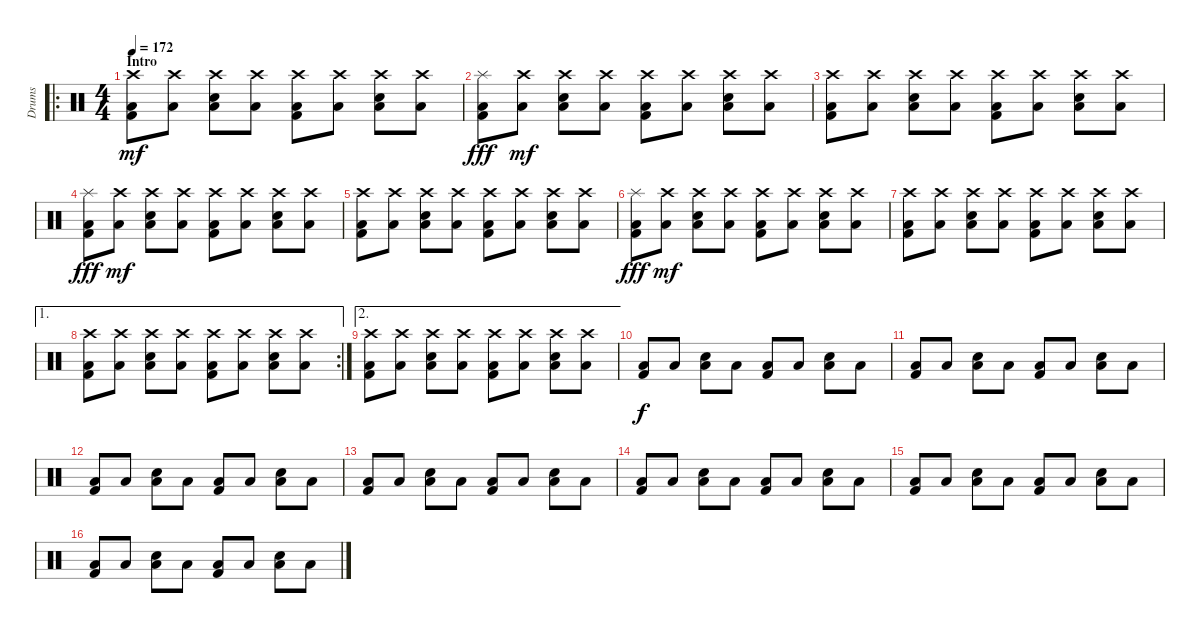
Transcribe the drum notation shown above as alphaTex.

\track ("Drums" "Drums") {instrument percussion}
\staff {score}
\articulation defaults
\ro
\ts (4 4)
\section ("" "Intro")
\tempo 172
\clef neutral
\ks c
("Crash high (hit)" "Low Floor Tom (hit)" "Kick (hit) 2").8{dy mf} ("Crash high (hit)" "Low Floor Tom (hit)").8 ("Crash high (hit)" "Low Floor Tom (hit)" "Electric Snare (hit)").8 ("Crash high (hit)" "Low Floor Tom (hit)").8 ("Crash high (hit)" "Low Floor Tom (hit)" "Kick (hit) 2").8 ("Crash high (hit)" "Low Floor Tom (hit)").8 ("Crash high (hit)" "Low Floor Tom (hit)" "Electric Snare (hit)").8 ("Crash high (hit)" "Low Floor Tom (hit)").8 |
("Splash (hit)" "Low Floor Tom (hit)" "Kick (hit) 2").8{dy fff} ("Crash high (hit)" "Low Floor Tom (hit)").8{dy mf} ("Crash high (hit)" "Low Floor Tom (hit)" "Electric Snare (hit)").8 ("Crash high (hit)" "Low Floor Tom (hit)").8 ("Crash high (hit)" "Low Floor Tom (hit)" "Kick (hit) 2").8 ("Crash high (hit)" "Low Floor Tom (hit)").8 ("Crash high (hit)" "Low Floor Tom (hit)" "Electric Snare (hit)").8 ("Crash high (hit)" "Low Floor Tom (hit)").8 |
("Crash high (hit)" "Low Floor Tom (hit)" "Kick (hit) 2").8 ("Crash high (hit)" "Low Floor Tom (hit)").8 ("Crash high (hit)" "Low Floor Tom (hit)" "Electric Snare (hit)").8 ("Crash high (hit)" "Low Floor Tom (hit)").8 ("Crash high (hit)" "Low Floor Tom (hit)" "Kick (hit) 2").8 ("Crash high (hit)" "Low Floor Tom (hit)").8 ("Crash high (hit)" "Low Floor Tom (hit)" "Electric Snare (hit)").8 ("Crash high (hit)" "Low Floor Tom (hit)").8 |
("Splash (hit)" "Low Floor Tom (hit)" "Kick (hit) 2").8{dy fff} ("Crash high (hit)" "Low Floor Tom (hit)").8{dy mf} ("Crash high (hit)" "Low Floor Tom (hit)" "Electric Snare (hit)").8 ("Crash high (hit)" "Low Floor Tom (hit)").8 ("Crash high (hit)" "Low Floor Tom (hit)" "Kick (hit) 2").8 ("Crash high (hit)" "Low Floor Tom (hit)").8 ("Crash high (hit)" "Low Floor Tom (hit)" "Electric Snare (hit)").8 ("Crash high (hit)" "Low Floor Tom (hit)").8 |
("Crash high (hit)" "Low Floor Tom (hit)" "Kick (hit) 2").8 ("Crash high (hit)" "Low Floor Tom (hit)").8 ("Crash high (hit)" "Low Floor Tom (hit)" "Electric Snare (hit)").8 ("Crash high (hit)" "Low Floor Tom (hit)").8 ("Crash high (hit)" "Low Floor Tom (hit)" "Kick (hit) 2").8 ("Crash high (hit)" "Low Floor Tom (hit)").8 ("Crash high (hit)" "Low Floor Tom (hit)" "Electric Snare (hit)").8 ("Crash high (hit)" "Low Floor Tom (hit)").8 |
("Splash (hit)" "Low Floor Tom (hit)" "Kick (hit) 2").8{dy fff} ("Crash high (hit)" "Low Floor Tom (hit)").8{dy mf} ("Crash high (hit)" "Low Floor Tom (hit)" "Electric Snare (hit)").8 ("Crash high (hit)" "Low Floor Tom (hit)").8 ("Crash high (hit)" "Low Floor Tom (hit)" "Kick (hit) 2").8 ("Crash high (hit)" "Low Floor Tom (hit)").8 ("Crash high (hit)" "Low Floor Tom (hit)" "Electric Snare (hit)").8 ("Crash high (hit)" "Low Floor Tom (hit)").8 |
("Crash high (hit)" "Low Floor Tom (hit)" "Kick (hit) 2").8 ("Crash high (hit)" "Low Floor Tom (hit)").8 ("Crash high (hit)" "Low Floor Tom (hit)" "Electric Snare (hit)").8 ("Crash high (hit)" "Low Floor Tom (hit)").8 ("Crash high (hit)" "Low Floor Tom (hit)" "Kick (hit) 2").8 ("Crash high (hit)" "Low Floor Tom (hit)").8 ("Crash high (hit)" "Low Floor Tom (hit)" "Electric Snare (hit)").8 ("Crash high (hit)" "Low Floor Tom (hit)").8 |
\ae 1
\rc 2
("Crash high (hit)" "Low Floor Tom (hit)" "Kick (hit) 2").8 ("Crash high (hit)" "Low Floor Tom (hit)").8 ("Crash high (hit)" "Low Floor Tom (hit)" "Electric Snare (hit)").8 ("Crash high (hit)" "Low Floor Tom (hit)").8 ("Crash high (hit)" "Low Floor Tom (hit)" "Kick (hit) 2").8 ("Crash high (hit)" "Low Floor Tom (hit)").8 ("Crash high (hit)" "Low Floor Tom (hit)" "Electric Snare (hit)").8 ("Crash high (hit)" "Low Floor Tom (hit)").8 |
\ae 2
("Crash high (hit)" "Low Floor Tom (hit)" "Kick (hit) 2").8 ("Crash high (hit)" "Low Floor Tom (hit)").8 ("Crash high (hit)" "Low Floor Tom (hit)" "Electric Snare (hit)").8 ("Crash high (hit)" "Low Floor Tom (hit)").8 ("Crash high (hit)" "Low Floor Tom (hit)" "Kick (hit) 2").8 ("Crash high (hit)" "Low Floor Tom (hit)").8 ("Crash high (hit)" "Low Floor Tom (hit)" "Electric Snare (hit)").8 ("Crash high (hit)" "Low Floor Tom (hit)").8 |
("Low Floor Tom (hit)" "Kick (hit) 2").8{dy f} "Low Floor Tom (hit)".8 ("Low Floor Tom (hit)" "Electric Snare (hit)").8 "Low Floor Tom (hit)".8 ("Low Floor Tom (hit)" "Kick (hit) 2").8 "Low Floor Tom (hit)".8 ("Low Floor Tom (hit)" "Electric Snare (hit)").8 "Low Floor Tom (hit)".8 |
("Low Floor Tom (hit)" "Kick (hit) 2").8 "Low Floor Tom (hit)".8 ("Low Floor Tom (hit)" "Electric Snare (hit)").8 "Low Floor Tom (hit)".8 ("Low Floor Tom (hit)" "Kick (hit) 2").8 "Low Floor Tom (hit)".8 ("Low Floor Tom (hit)" "Electric Snare (hit)").8 "Low Floor Tom (hit)".8 |
("Low Floor Tom (hit)" "Kick (hit) 2").8 "Low Floor Tom (hit)".8 ("Low Floor Tom (hit)" "Electric Snare (hit)").8 "Low Floor Tom (hit)".8 ("Low Floor Tom (hit)" "Kick (hit) 2").8 "Low Floor Tom (hit)".8 ("Low Floor Tom (hit)" "Electric Snare (hit)").8 "Low Floor Tom (hit)".8 |
("Low Floor Tom (hit)" "Kick (hit) 2").8 "Low Floor Tom (hit)".8 ("Low Floor Tom (hit)" "Electric Snare (hit)").8 "Low Floor Tom (hit)".8 ("Low Floor Tom (hit)" "Kick (hit) 2").8 "Low Floor Tom (hit)".8 ("Low Floor Tom (hit)" "Electric Snare (hit)").8 "Low Floor Tom (hit)".8 |
("Low Floor Tom (hit)" "Kick (hit) 2").8 "Low Floor Tom (hit)".8 ("Low Floor Tom (hit)" "Electric Snare (hit)").8 "Low Floor Tom (hit)".8 ("Low Floor Tom (hit)" "Kick (hit) 2").8 "Low Floor Tom (hit)".8 ("Low Floor Tom (hit)" "Electric Snare (hit)").8 "Low Floor Tom (hit)".8 |
("Low Floor Tom (hit)" "Kick (hit) 2").8 "Low Floor Tom (hit)".8 ("Low Floor Tom (hit)" "Electric Snare (hit)").8 "Low Floor Tom (hit)".8 ("Low Floor Tom (hit)" "Kick (hit) 2").8 "Low Floor Tom (hit)".8 ("Low Floor Tom (hit)" "Electric Snare (hit)").8 "Low Floor Tom (hit)".8 |
("Low Floor Tom (hit)" "Kick (hit) 2").8 "Low Floor Tom (hit)".8 ("Low Floor Tom (hit)" "Electric Snare (hit)").8 "Low Floor Tom (hit)".8 ("Low Floor Tom (hit)" "Kick (hit) 2").8 "Low Floor Tom (hit)".8 ("Low Floor Tom (hit)" "Electric Snare (hit)").8 "Low Floor Tom (hit)".8
